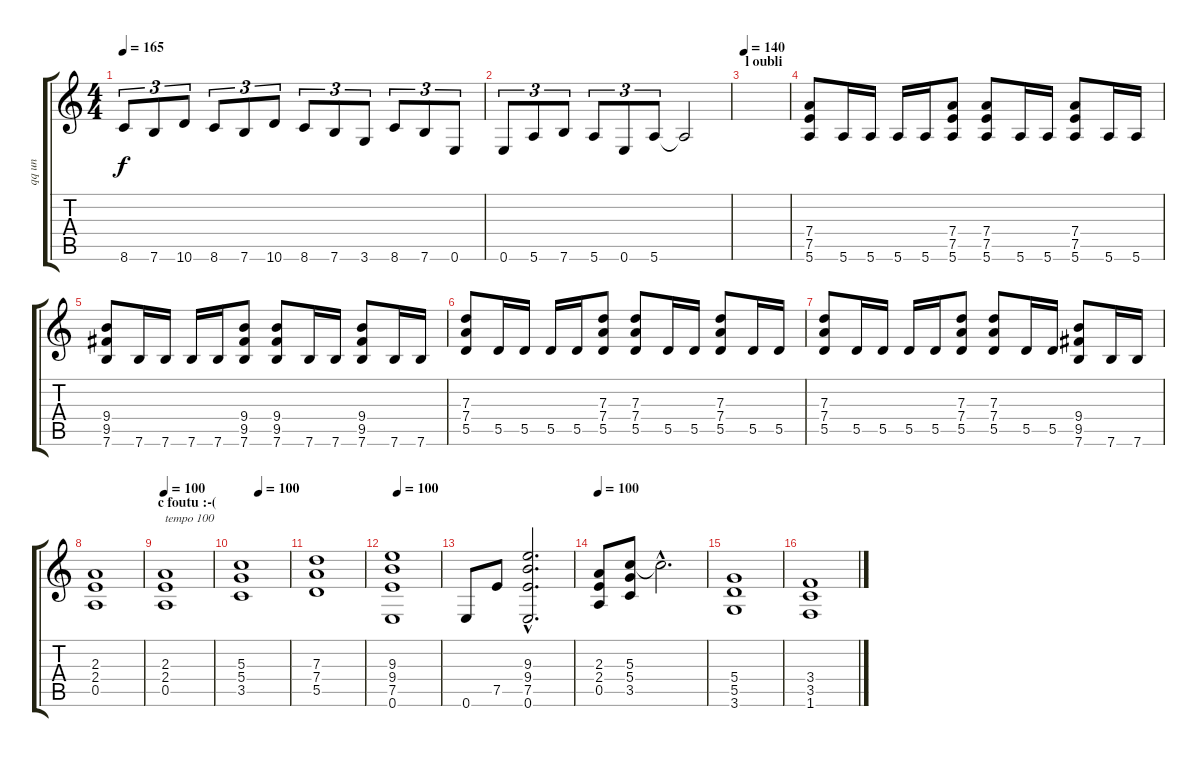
\track ("qq un" "qq un") {instrument distortionguitar}
\staff {score tabs}
\tuning (E4 B3 G3 D3 A2 E2) {hide}
\ts (4 4)
\tempo 165
\clef g2
\ks c
8.6.8{tu (3 2) dy f} 7.6.8{tu (3 2)} 10.6.8{tu (3 2)} 8.6.8{tu (3 2)} 7.6.8{tu (3 2)} 10.6.8{tu (3 2)} 8.6.8{tu (3 2)} 7.6.8{tu (3 2)} 3.6.8{tu (3 2)} 8.6.8{tu (3 2)} 7.6.8{tu (3 2)} 0.6.8{tu (3 2)} |
0.6.8{tu (3 2)} 5.6.8{tu (3 2)} 7.6.8{tu (3 2)} 5.6.8{tu (3 2)} 0.6.8{tu (3 2)} 5.6.8{tu (3 2)} 5.6{t}.2 |
\section ("" "l oubli")
\tempo 140
|
(7.4 7.5 5.6).8 5.6.16 5.6.16 5.6.16 5.6.16 (7.4 7.5 5.6).8 (7.4 7.5 5.6).8 5.6.16 5.6.16 (7.4 7.5 5.6).8 5.6.16 5.6.16 |
(9.4 9.5 7.6).8 7.6.16 7.6.16 7.6.16 7.6.16 (9.4 9.5 7.6).8 (9.4 9.5 7.6).8 7.6.16 7.6.16 (9.4 9.5 7.6).8 7.6.16 7.6.16 |
(7.3 7.4 5.5).8 5.5.16 5.5.16 5.5.16 5.5.16 (7.3 7.4 5.5).8 (7.3 7.4 5.5).8 5.5.16 5.5.16 (7.3 7.4 5.5).8 5.5.16 5.5.16 |
(7.3 7.4 5.5).8 5.5.16 5.5.16 5.5.16 5.5.16 (7.3 7.4 5.5).8 (7.3 7.4 5.5).8 5.5.16 5.5.16 (9.4 9.5 7.6).8 7.6.16 7.6.16 |
(2.3 2.4 0.5).1 |
\section ("" "c foutu :-(")
\tempo 100
(2.3 2.4 0.5).1{txt "tempo 100" volume 8} |
\tempo (100 0.375)
(5.3 5.4 3.5).1 |
(7.3 7.4 5.5).1 |
\tempo (100 0.125)
(9.3 9.4 7.5 0.6).1 |
0.6.8 7.5.8 (9.3{hac} 9.4{hac} 7.5{hac} 0.6{hac}).2{d} |
\tempo 100
(2.3 2.4 0.5).8 (5.3 5.4 3.5).8 5.3{hac t}.2{d} |
(5.4 5.5 3.6).1 |
(3.4 3.5 1.6).1
